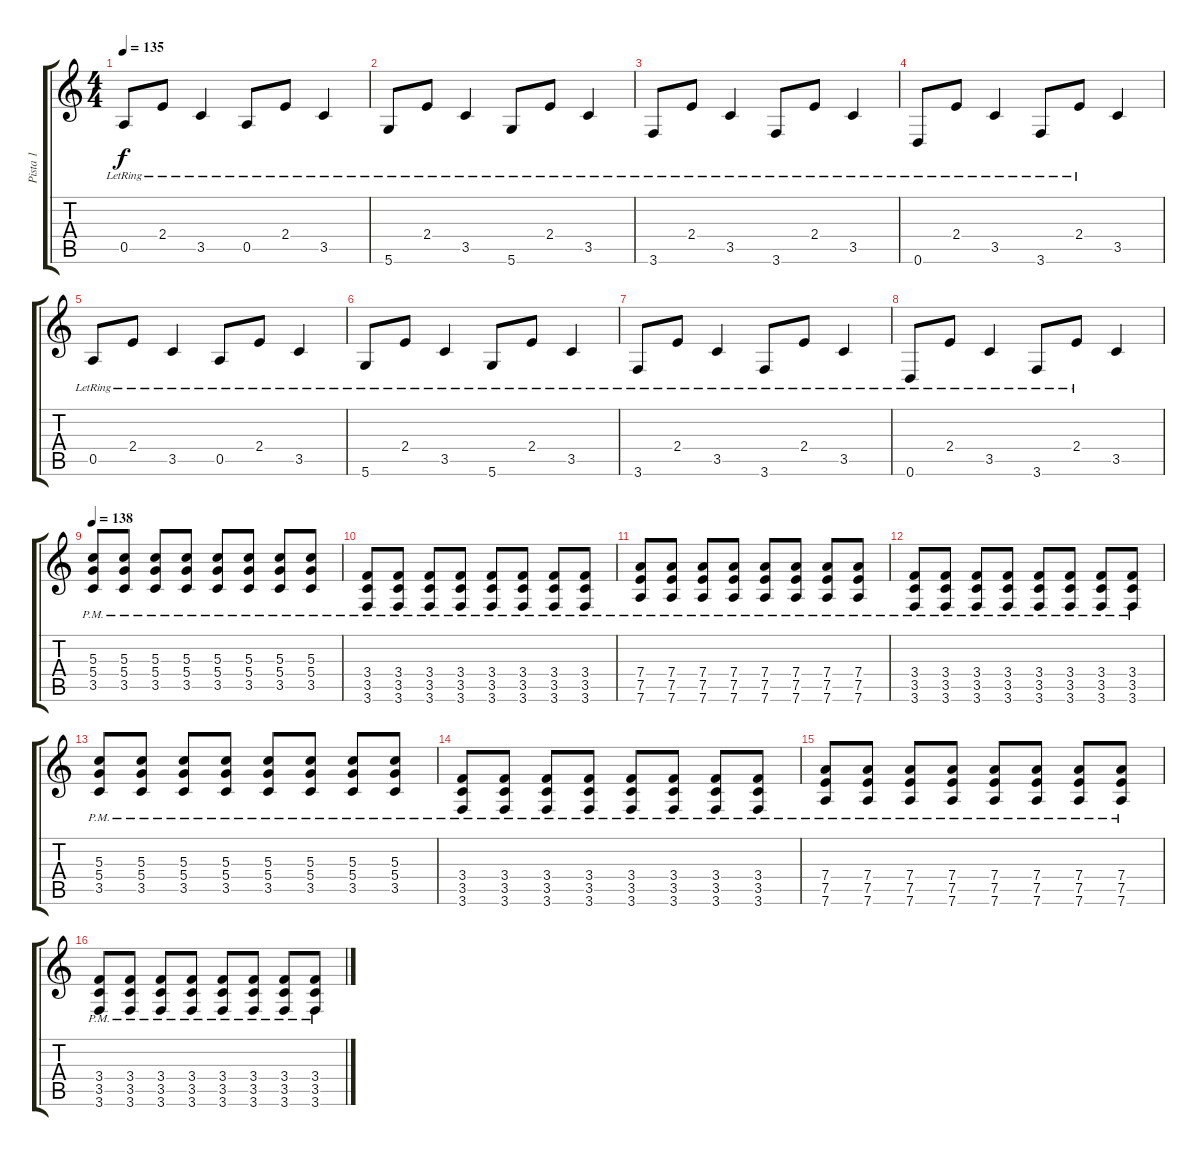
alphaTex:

\track ("Pista 1" "Pista 1") {instrument electricguitarclean}
\staff {score tabs}
\tuning (E4 B3 G3 D3 A2 D2) {hide}
\ts (4 4)
\tempo 135
\clef g2
\ks c
0.5{lr}.8{dy f} 2.4{lr}.8 3.5{lr}.4 0.5{lr}.8 2.4{lr}.8 3.5{lr}.4 |
5.6{lr}.8 2.4{lr}.8 3.5{lr}.4 5.6{lr}.8 2.4{lr}.8 3.5{lr}.4 |
3.6{lr}.8 2.4{lr}.8 3.5{lr}.4 3.6{lr}.8 2.4{lr}.8 3.5{lr}.4 |
0.6{lr}.8 2.4{lr}.8 3.5{lr}.4 3.6{lr}.8 2.4{lr}.8 3.5.4 |
0.5{lr}.8 2.4{lr}.8 3.5{lr}.4 0.5{lr}.8 2.4{lr}.8 3.5{lr}.4 |
5.6{lr}.8 2.4{lr}.8 3.5{lr}.4 5.6{lr}.8 2.4{lr}.8 3.5{lr}.4 |
3.6{lr}.8 2.4{lr}.8 3.5{lr}.4 3.6{lr}.8 2.4{lr}.8 3.5{lr}.4 |
0.6{lr}.8 2.4{lr}.8 3.5{lr}.4 3.6{lr}.8 2.4{lr}.8 3.5.4 |
\tempo 138
(5.3{pm} 5.4{pm} 3.5{pm}).8 (5.3{pm} 5.4{pm} 3.5{pm}).8 (5.3{pm} 5.4{pm} 3.5{pm}).8 (5.3{pm} 5.4{pm} 3.5{pm}).8 (5.3{pm} 5.4{pm} 3.5{pm}).8 (5.3{pm} 5.4{pm} 3.5{pm}).8 (5.3{pm} 5.4{pm} 3.5{pm}).8 (5.3{pm} 5.4{pm} 3.5{pm}).8 |
(3.4{pm} 3.5{pm} 3.6{pm}).8 (3.4{pm} 3.5{pm} 3.6{pm}).8 (3.4{pm} 3.5{pm} 3.6{pm}).8 (3.4{pm} 3.5{pm} 3.6{pm}).8 (3.4{pm} 3.5{pm} 3.6{pm}).8 (3.4{pm} 3.5{pm} 3.6{pm}).8 (3.4{pm} 3.5{pm} 3.6{pm}).8 (3.4{pm} 3.5{pm} 3.6{pm}).8 |
(7.4{pm} 7.5{pm} 7.6{pm}).8 (7.4{pm} 7.5{pm} 7.6{pm}).8 (7.4{pm} 7.5{pm} 7.6{pm}).8 (7.4{pm} 7.5{pm} 7.6{pm}).8 (7.4{pm} 7.5{pm} 7.6{pm}).8 (7.4{pm} 7.5{pm} 7.6{pm}).8 (7.4{pm} 7.5{pm} 7.6{pm}).8 (7.4{pm} 7.5{pm} 7.6{pm}).8 |
(3.4{pm} 3.5{pm} 3.6{pm}).8 (3.4{pm} 3.5{pm} 3.6{pm}).8 (3.4{pm} 3.5{pm} 3.6{pm}).8 (3.4{pm} 3.5{pm} 3.6{pm}).8 (3.4{pm} 3.5{pm} 3.6{pm}).8 (3.4{pm} 3.5{pm} 3.6{pm}).8 (3.4{pm} 3.5{pm} 3.6{pm}).8 (3.4{pm} 3.5{pm} 3.6{pm}).8 |
(5.3{pm} 5.4{pm} 3.5{pm}).8 (5.3{pm} 5.4{pm} 3.5{pm}).8 (5.3{pm} 5.4{pm} 3.5{pm}).8 (5.3{pm} 5.4{pm} 3.5{pm}).8 (5.3{pm} 5.4{pm} 3.5{pm}).8 (5.3{pm} 5.4{pm} 3.5{pm}).8 (5.3{pm} 5.4{pm} 3.5{pm}).8 (5.3{pm} 5.4{pm} 3.5{pm}).8 |
(3.4{pm} 3.5{pm} 3.6{pm}).8 (3.4{pm} 3.5{pm} 3.6{pm}).8 (3.4{pm} 3.5{pm} 3.6{pm}).8 (3.4{pm} 3.5{pm} 3.6{pm}).8 (3.4{pm} 3.5{pm} 3.6{pm}).8 (3.4{pm} 3.5{pm} 3.6{pm}).8 (3.4{pm} 3.5{pm} 3.6{pm}).8 (3.4{pm} 3.5{pm} 3.6{pm}).8 |
(7.4{pm} 7.5{pm} 7.6{pm}).8 (7.4{pm} 7.5{pm} 7.6{pm}).8 (7.4{pm} 7.5{pm} 7.6{pm}).8 (7.4{pm} 7.5{pm} 7.6{pm}).8 (7.4{pm} 7.5{pm} 7.6{pm}).8 (7.4{pm} 7.5{pm} 7.6{pm}).8 (7.4{pm} 7.5{pm} 7.6{pm}).8 (7.4{pm} 7.5{pm} 7.6{pm}).8 |
(3.4{pm} 3.5{pm} 3.6{pm}).8 (3.4{pm} 3.5{pm} 3.6{pm}).8 (3.4{pm} 3.5{pm} 3.6{pm}).8 (3.4{pm} 3.5{pm} 3.6{pm}).8 (3.4{pm} 3.5{pm} 3.6{pm}).8 (3.4{pm} 3.5{pm} 3.6{pm}).8 (3.4{pm} 3.5{pm} 3.6{pm}).8 (3.4{pm} 3.5{pm} 3.6{pm}).8
